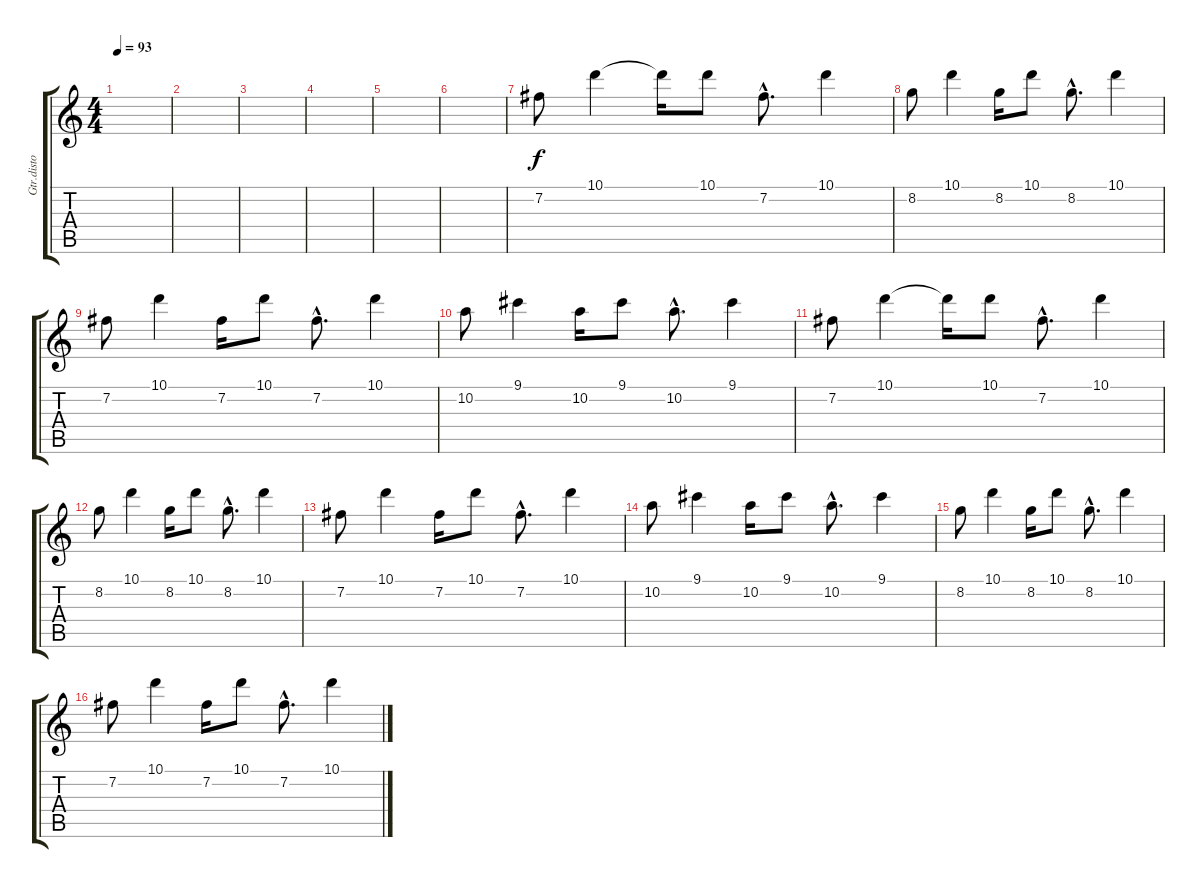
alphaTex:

\track ("Gtr.disto" "Gtr.disto") {instrument distortionguitar}
\staff {score tabs}
\tuning (E4 B3 G3 D3 A2 E2) {hide}
\ts (4 4)
\tempo 93
\clef g2
\ks c
|
|
|
|
|
|
\section ("" "")
7.2.8 10.1.4 10.1{t}.16 10.1.8 7.2{hac}.8{d} 10.1.4 |
8.2.8 10.1.4 8.2.16 10.1.8 8.2{hac}.8{d} 10.1.4 |
7.2.8 10.1.4 7.2.16 10.1.8 7.2{hac}.8{d} 10.1.4 |
10.2.8 9.1.4 10.2.16 9.1.8 10.2{hac}.8{d} 9.1.4 |
7.2.8 10.1.4 10.1{t}.16 10.1.8 7.2{hac}.8{d} 10.1.4 |
8.2.8 10.1.4 8.2.16 10.1.8 8.2{hac}.8{d} 10.1.4 |
7.2.8 10.1.4 7.2.16 10.1.8 7.2{hac}.8{d} 10.1.4 |
10.2.8 9.1.4 10.2.16 9.1.8 10.2{hac}.8{d} 9.1.4 |
8.2.8 10.1.4 8.2.16 10.1.8 8.2{hac}.8{d} 10.1.4 |
7.2.8 10.1.4 7.2.16 10.1.8 7.2{hac}.8{d} 10.1.4
